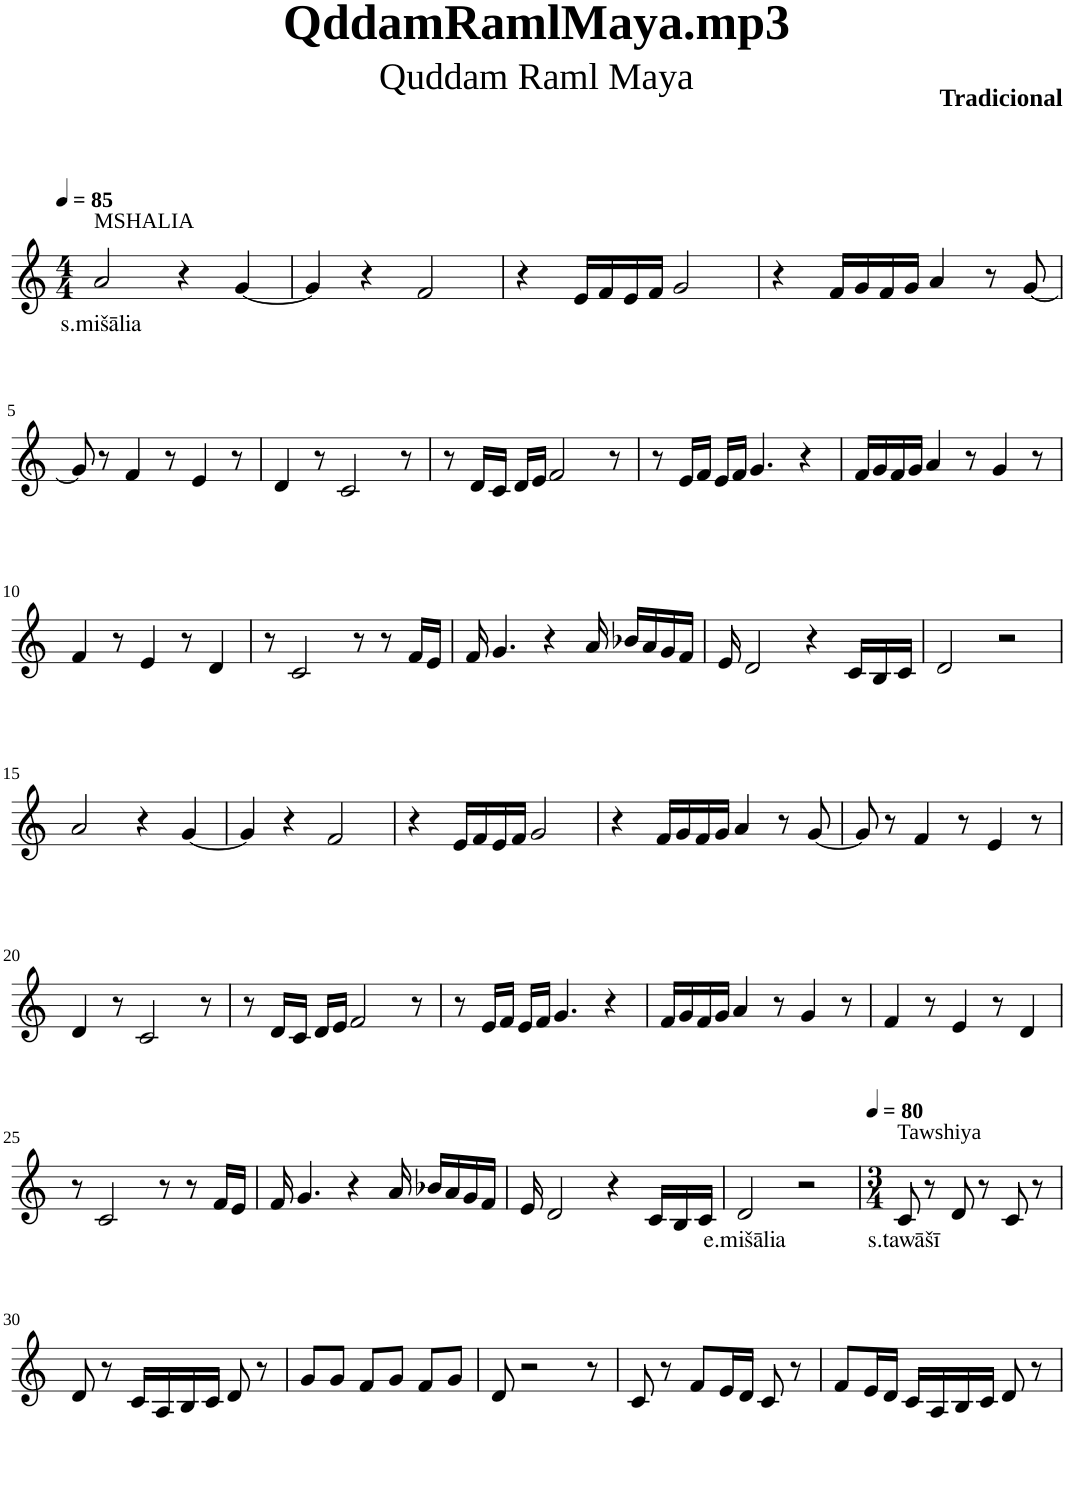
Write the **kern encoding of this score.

**kern	**text
*part1	*part1
*staff1	*staff1
*I"Violin	*
*clefG2	*
*k[]	*
*M4/4	*
*MM85	*
=1	=1
!LO:TX:a:t=MSHALIA	!
!	!LO:LY:b
2a/	s.mišālia
4r	.
[4g/	.
=2	=2
4g/]	.
4r	.
2f/	.
=3	=3
4r	.
16e/LL	.
16f/	.
16e/	.
16f/JJ	.
2g/	.
=4	=4
4r	.
16f/LL	.
16g/	.
16f/	.
16g/JJ	.
4a/	.
8r	.
[8g/	.
!!LO:LB:g=z
=5	=5
8g/]	.
8r	.
4f/	.
8r	.
4e/	.
8r	.
=6	=6
4d/	.
8r	.
2c/	.
8r	.
=7	=7
8r	.
16d/LL	.
16c/JJ	.
16d/LL	.
16e/JJ	.
2f/	.
8r	.
=8	=8
8r	.
16e/LL	.
16f/JJ	.
16e/LL	.
16f/JJ	.
4.g/	.
4r	.
=9	=9
16f/LL	.
16g/	.
16f/	.
16g/JJ	.
4a/	.
8r	.
4g/	.
8r	.
!!LO:LB:g=z
=10	=10
4f/	.
8r	.
4e/	.
8r	.
4d/	.
=11	=11
8r	.
2c/	.
8r	.
8r	.
16f/LL	.
16e/JJ	.
=12	=12
16f/	.
4.g/	.
4r	.
16a/	.
16b-X/LL	.
16a/	.
16g/	.
16f/JJ	.
=13	=13
16e/	.
2d/	.
4r	.
16c/LL	.
16B/	.
16c/JJ	.
=14	=14
2d/	.
2r	.
!!LO:LB:g=z
=15	=15
2a/	.
4r	.
[4g/	.
=16	=16
4g/]	.
4r	.
2f/	.
=17	=17
4r	.
16e/LL	.
16f/	.
16e/	.
16f/JJ	.
2g/	.
=18	=18
4r	.
16f/LL	.
16g/	.
16f/	.
16g/JJ	.
4a/	.
8r	.
[8g/	.
=19	=19
8g/]	.
8r	.
4f/	.
8r	.
4e/	.
8r	.
!!LO:LB:g=z
=20	=20
4d/	.
8r	.
2c/	.
8r	.
=21	=21
8r	.
16d/LL	.
16c/JJ	.
16d/LL	.
16e/JJ	.
2f/	.
8r	.
=22	=22
8r	.
16e/LL	.
16f/JJ	.
16e/LL	.
16f/JJ	.
4.g/	.
4r	.
=23	=23
16f/LL	.
16g/	.
16f/	.
16g/JJ	.
4a/	.
8r	.
4g/	.
8r	.
=24	=24
4f/	.
8r	.
4e/	.
8r	.
4d/	.
!!LO:LB:g=z
=25	=25
8r	.
2c/	.
8r	.
8r	.
16f/LL	.
16e/JJ	.
=26	=26
16f/	.
4.g/	.
4r	.
16a/	.
16b-X/LL	.
16a/	.
16g/	.
16f/JJ	.
=27	=27
16e/	.
2d/	.
4r	.
16c/LL	.
16B/	.
16c/JJ	.
=28	=28
!	!LO:LY:b
2d/	e.mišālia
2r	.
=29	=29
*M3/4	*
*MM80	*
!LO:TX:a:t=Tawshiya	!
!	!LO:LY:b
8c/	s.tawāšī
8r	.
8d/	.
8r	.
8c/	.
8r	.
!!LO:LB:g=z
=30	=30
8d/	.
8r	.
16c/LL	.
16A/	.
16B/	.
16c/JJ	.
8d/	.
8r	.
=31	=31
8g/L	.
8g/J	.
8f/L	.
8g/J	.
8f/L	.
8g/J	.
=32	=32
8d/	.
2r	.
8r	.
=33	=33
8c/	.
8r	.
8f/L	.
16e/L	.
16d/JJ	.
8c/	.
8r	.
=34	=34
8f/L	.
16e/L	.
16d/JJ	.
16c/LL	.
16A/	.
16B/	.
16c/JJ	.
8d/	.
8r	.
=	=
*-	*-
